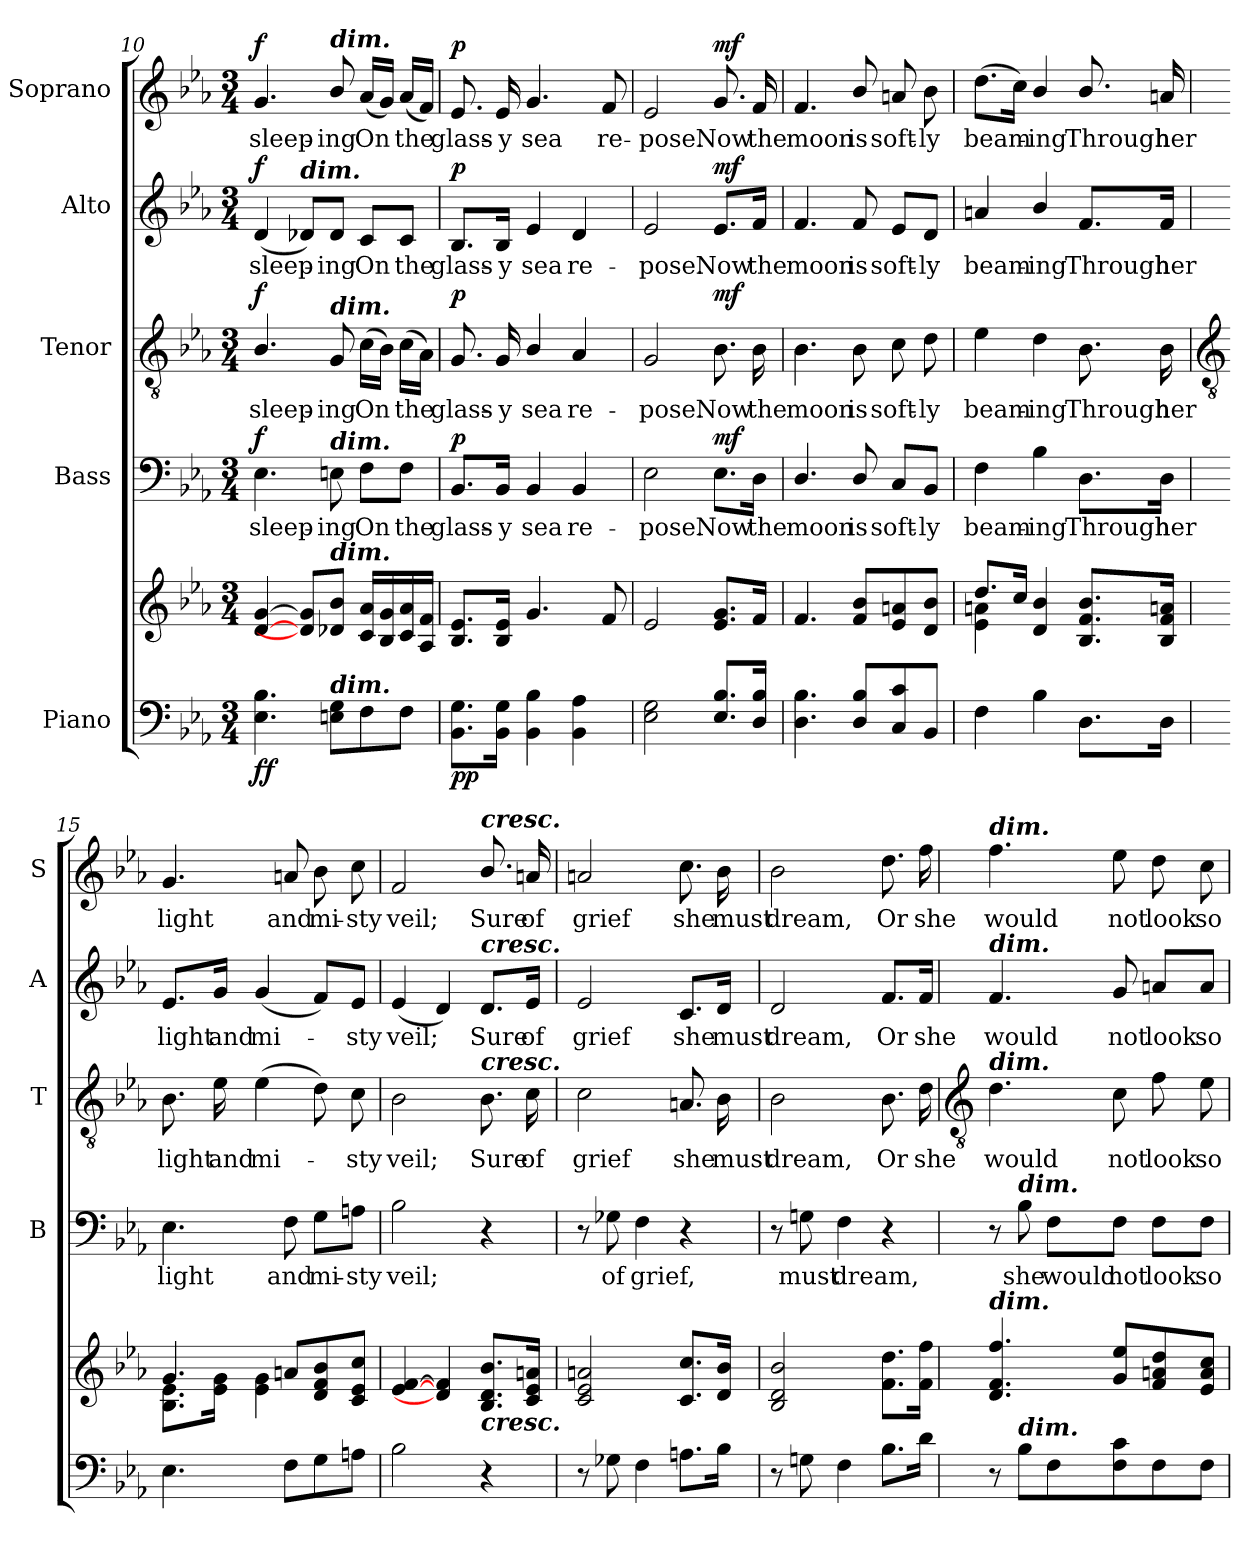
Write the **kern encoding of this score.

**kern	**kern	**dynam	**kern	**text	**dynam	**kern	**text	**dynam	**kern	**text	**dynam	**kern	**text	**dynam
*part5	*part5	*part5	*part4	*part4	*part4	*part3	*part3	*part3	*part2	*part2	*part2	*part1	*part1	*part1
*staff6	*staff5	*staff5/6	*staff4	*staff4	*staff4	*staff3	*staff3	*staff3	*staff2	*staff2	*staff2	*staff1	*staff1	*staff1
*I"Piano	*	*	*I"Bass	*	*	*I"Tenor	*	*	*I"Alto	*	*	*I"Soprano	*	*
*	*	*	*I'B	*	*	*I'T	*	*	*I'A	*	*	*I'S	*	*
!!LO:LB:g=z
*clefF4	*clefG2	*	*clefF4	*	*	*clefGv2	*	*	*clefG2	*	*	*clefG2	*	*
*k[b-e-a-]	*k[b-e-a-]	*	*k[b-e-a-]	*	*	*k[b-e-a-]	*	*	*k[b-e-a-]	*	*	*k[b-e-a-]	*	*
*E-:	*E-:	*	*E-:	*	*	*E-:	*	*	*E-:	*	*	*E-:	*	*
*M3/4	*M3/4	*	*M3/4	*	*	*M3/4	*	*	*M3/4	*	*	*M3/4	*	*
=10	=10	=10	=10	=10	=10	=10	=10	=10	=10	=10	=10	=10	=10	=10
*	*^	*	*	*	*	*	*	*	*	*	*	*	*	*
!	!	!LO:N:vis=1	!LO:DY:b=2	!	!LO:LY:b	!	!	!LO:LY:b	!	!	!LO:LY:b	!	!	!LO:LY:b	!
!	!	!	!LO:DY:n=1:b	!	!	!LO:DY:b	!	!	!LO:DY:b	!	!	!LO:DY:b	!	!	!LO:DY:b
4.E- 4.B-	[4d [4g	2.ryy	f f	4.E-	sleep-	f	4.B-/	sleep-	f	(<4d	sleep-	f	4.g	sleep-	f
!	!	!	!	!	!	!	!	!	!	!LO:TX:a:Bi:t=dim.	!	!	!	!	!
.	8d-] 8g]L	.	.	.	.	.	.	.	.	8d-X/L)	.	.	.	.	.
!	!	!	!	!	!	!	!	!	!	!	!	!	!LO:TX:a:Bi:t=dim.	!	!
!	!	!	!	!	!	!	!LO:TX:a:Bi:t=dim.	!	!	!	!	!	!	!	!
!	!	!	!	!LO:TX:a:Bi:t=dim.	!	!	!	!	!	!	!	!	!	!	!
!	!LO:TX:a:Bi:t=dim.	!	!	!	!	!	!	!	!	!	!	!	!	!	!
!LO:TX:a:Bi:t=dim.	!	!	!	!	!	!	!	!	!	!	!	!	!	!	!
!	!	!	!	!	!LO:LY:b	!	!	!LO:LY:b	!	!	!LO:LY:b	!	!	!LO:LY:b	!
8En 8GL	8d-/ 8b-/J	.	.	8En	-ing	.	8G	-ing	.	8d-/J	ing	.	8b-/	-ing	.
!	!	!	!	!	!LO:LY:b	!	!	!LO:LY:b	!	!	!LO:LY:b	!	!	!LO:LY:b	!
8F	16c 16a-LL	.	.	8F\L	On	.	(>16cLL	On	.	8c/L	On	.	(<16a-LL	On	.
.	16B- 16g	.	.	.	.	.	16B-JJ)	.	.	.	.	.	16gJJ)	.	.
!	!	!	!	!	!LO:LY:b	!	!	!LO:LY:b	!	!	!LO:LY:b	!	!	!LO:LY:b	!
8FJ	16c 16a-	.	.	8F\J	the	.	(>16cLL	the	.	8c/J	the	.	(<16a-LL	the	.
.	16A- 16fJJ	.	.	.	.	.	16A-JJ)	.	.	.	.	.	16fJJ)	.	.
=11	=11	=11	=11	=11	=11	=11	=11	=11	=11	=11	=11	=11	=11	=11	=11
!	!	!LO:N:vis=1	!LO:DY:b=2	!	!LO:LY:b	!	!	!LO:LY:b	!	!	!LO:LY:b	!	!	!LO:LY:b	!
!	!	!	!LO:DY:n=1:b	!	!	!LO:DY:b	!	!	!LO:DY:b	!	!	!LO:DY:b	!	!	!LO:DY:b
8.BB- 8.GL	8.B- 8.e-L	2.ryy	p p	8.BB-/L	glass-	p	8.G	glass-	p	8.B-/L	glass-	p	8.e-	glass-	p
!	!	!	!	!	!LO:LY:b	!	!	!LO:LY:b	!	!	!LO:LY:b	!	!	!LO:LY:b	!
16BB- 16GJ	16B- 16e-J	.	.	16BB-/Jk	-y	.	16G	-y	.	16B-/Jk	-y	.	16e-	-y	.
!	!	!	!	!	!LO:LY:b	!	!	!LO:LY:b	!	!	!LO:LY:b	!	!	!LO:LY:b	!
4BB- 4B-	4.g	.	.	4BB-	sea	.	4B-/	sea	.	4e-	sea	.	4.g	sea	.
!	!	!	!	!	!LO:LY:b	!	!	!LO:LY:b	!	!	!LO:LY:b	!	!	!	!
4BB- 4A-	.	.	.	4BB-	re-	.	4A-	re-	.	4d	re-	.	.	.	.
!	!	!	!	!	!	!	!	!	!	!	!	!	!	!LO:LY:b	!
.	8f	.	.	.	.	.	.	.	.	.	.	.	8f	re-	.
=12	=12	=12	=12	=12	=12	=12	=12	=12	=12	=12	=12	=12	=12	=12	=12
!	!	!LO:N:vis=1	!	!	!LO:LY:b	!	!	!LO:LY:b	!	!	!LO:LY:b	!	!	!LO:LY:b	!
2E- 2G	2e-	2.ryy	.	2E-	-pose.	.	2G	-pose.	.	2e-	-pose.	.	2e-	-pose.	.
!	!	!	!LO:DY:b=2	!	!LO:LY:b	!	!	!LO:LY:b	!	!	!LO:LY:b	!	!	!LO:LY:b	!
!	!	!	!LO:DY:n=1:b	!	!	!LO:DY:b	!	!	!LO:DY:b	!	!	!LO:DY:b	!	!	!LO:DY:b
8.E- 8.B-L	8.e- 8.gL	.	mf mf	8.E-\L	Now	mf	8.B-	Now	mf	8.e-/L	Now	mf	8.g	Now	mf
!	!	!	!	!	!LO:LY:b	!	!	!LO:LY:b	!	!	!LO:LY:b	!	!	!LO:LY:b	!
16D/ 16B-/J	16fJ	.	.	16D\Jk	the	.	16B-	the	.	16f/Jk	the	.	16f	the	.
=13	=13	=13	=13	=13	=13	=13	=13	=13	=13	=13	=13	=13	=13	=13	=13
!	!	!LO:N:vis=1	!	!	!LO:LY:b	!	!	!LO:LY:b	!	!	!LO:LY:b	!	!	!LO:LY:b	!
4.D\ 4.B-\	4.f	2.ryy	.	4.D/	moon	.	4.B-	moon	.	4.f	moon	.	4.f	moon	.
!	!	!	!	!	!LO:LY:b	!	!	!LO:LY:b	!	!	!LO:LY:b	!	!	!LO:LY:b	!
8D/ 8B-/L	8f/ 8b-/L	.	.	8D/	is	.	8B-	is	.	8f	is	.	8b-/	is	.
!	!	!	!	!	!LO:LY:b	!	!	!LO:LY:b	!	!	!LO:LY:b	!	!	!LO:LY:b	!
8C 8c	8e- 8an	.	.	8C/L	soft-	.	8c	soft-	.	8e-/L	soft-	.	8an	soft-	.
!	!	!	!	!	!LO:LY:b	!	!	!LO:LY:b	!	!	!LO:LY:b	!	!	!LO:LY:b	!
8BB-J	8d 8b-J	.	.	8BB-/J	-ly	.	8d	-ly	.	8d/J	-ly	.	8b-	-ly	.
=14	=14	=14	=14	=14	=14	=14	=14	=14	=14	=14	=14	=14	=14	=14	=14
!	!	!	!	!	!LO:LY:b	!	!	!LO:LY:b	!	!	!LO:LY:b	!	!	!LO:LY:b	!
4F	8.dd/L	4e-\ 4an\	.	4F	beam-	.	4e-	beam-	.	4an	beam-	.	(>8.ddL	beam-	.
.	16cc/J	.	.	.	.	.	.	.	.	.	.	.	16ccJ)	.	.
!	!	!	!	!	!LO:LY:b	!	!	!LO:LY:b	!	!	!LO:LY:b	!	!	!LO:LY:b	!
4B-	4d/ 4b-/	4ryy	.	4B-	-ing	.	4d	-ing	.	4b-/	-ing	.	4b-/	ing	.
!	!	!	!	!	!LO:LY:b	!	!	!LO:LY:b	!	!	!LO:LY:b	!	!	!LO:LY:b	!
8.DL	8.B-/ 8.f/ 8.b-/L	4ryy	.	8.D\L	Through	.	8.B-	Through	.	8.f/L	Through	.	8.b-/	Through	.
!	!	!	!	!	!LO:LY:b	!	!	!LO:LY:b	!	!	!LO:LY:b	!	!	!LO:LY:b	!
16DJ	16B- 16f 16anJ	.	.	16D\Jk	her	.	16B-	her	.	16f/Jk	her	.	16an	her	.
!!LO:LB:g=z
=15	=15	=15	=15	=15	=15	=15	=15	=15	=15	=15	=15	=15	=15	=15	=15
*	*	*	*	*	*	*	*clefGv2	*	*	*	*	*	*	*	*
!	!	!	!	!	!LO:LY:b	!	!	!LO:LY:b	!	!	!LO:LY:b	!	!	!LO:LY:b	!
4.E-	4.g	8.B-\ 8.e-\L	.	4.E-	light	.	8.B-	light	.	8.e-/L	light	.	4.g	light	.
!	!	!	!	!	!	!	!	!LO:LY:b	!	!	!LO:LY:b	!	!	!	!
.	.	16e-\ 16g\J	.	.	.	.	16e-	and	.	16g/Jk	and	.	.	.	.
!	!	!	!	!	!	!	!	!LO:LY:b	!	!	!LO:LY:b	!	!	!	!
.	.	4e-\ 4g\	.	.	.	.	(>4e-	mi-	.	(<4g	mi-	.	.	.	.
!	!	!	!	!	!LO:LY:b	!	!	!	!	!	!	!	!	!LO:LY:b	!
8FL	8an/L	.	.	8F	and	.	.	.	.	.	.	.	8an	and	.
!	!	!	!	!	!LO:LY:b	!	!	!	!	!	!	!	!	!LO:LY:b	!
8G	8d/ 8f/ 8b-/	4ryy	.	8G\L	mi-	.	8d)	.	.	8f/L)	.	.	8b-	mi-	.
!	!	!	!	!	!LO:LY:b	!	!	!LO:LY:b	!	!	!LO:LY:b	!	!	!LO:LY:b	!
8AnJ	8c/ 8e-/ 8cc/J	.	.	8An\J	-sty	.	8c	sty	.	8e-/J	sty	.	8cc	-sty	.
=16	=16	=16	=16	=16	=16	=16	=16	=16	=16	=16	=16	=16	=16	=16	=16
!	!	!LO:N:vis=1	!	!	!LO:LY:b	!	!	!LO:LY:b	!	!	!LO:LY:b	!	!	!LO:LY:b	!
2B-	[4e- [4f	2.ryy	.	2B-	veil;	.	2B-	veil;	.	(<4e-	veil;	.	2f	veil;	.
.	4d] 4f]	.	.	.	.	.	.	.	.	4d)	.	.	.	.	.
!	!	!	!	!	!	!	!	!	!	!	!	!	!LO:TX:a:Bi:t=cresc.	!	!
!	!	!	!	!	!	!	!	!	!	!LO:TX:a:Bi:t=cresc.	!	!	!	!	!
!	!	!	!	!	!	!	!LO:TX:a:Bi:t=cresc.	!	!	!	!	!	!	!	!
!	!LO:TX:b:Bi:t=cresc.	!	!	!	!	!	!	!	!	!	!	!	!	!	!
!	!	!	!	!	!	!	!	!LO:LY:b	!	!	!LO:LY:b	!	!	!LO:LY:b	!
4r	8.B-/ 8.d/ 8.b-/L	.	.	4r	.	.	8.B-	Sure	.	8.d/L	Sure	.	8.b-/	Sure	.
!	!	!	!	!	!	!	!	!LO:LY:b	!	!	!LO:LY:b	!	!	!LO:LY:b	!
.	16c 16e- 16anJ	.	.	.	.	.	16c	of	.	16e-/Jk	of	.	16an	of	.
=17	=17	=17	=17	=17	=17	=17	=17	=17	=17	=17	=17	=17	=17	=17	=17
!	!	!LO:N:vis=1	!	!	!	!	!	!LO:LY:b	!	!	!LO:LY:b	!	!	!LO:LY:b	!
8r	2c 2e- 2an	2.ryy	.	8r	.	.	2c	grief	.	2e-	grief	.	2an	grief	.
!	!	!	!	!	!LO:LY:b	!	!	!	!	!	!	!	!	!	!
8G-X	.	.	.	8G-X	of	.	.	.	.	.	.	.	.	.	.
!	!	!	!	!	!LO:LY:b	!	!	!	!	!	!	!	!	!	!
4F	.	.	.	4F	grief,	.	.	.	.	.	.	.	.	.	.
!	!	!	!	!	!	!	!	!LO:LY:b	!	!	!LO:LY:b	!	!	!LO:LY:b	!
8.AnL	8.c 8.ccL	.	.	4r	.	.	8.An	she	.	8.c/L	she	.	8.cc	she	.
!	!	!	!	!	!	!	!	!LO:LY:b	!	!	!LO:LY:b	!	!	!LO:LY:b	!
16B-J	16d 16b-J	.	.	.	.	.	16B-	must	.	16d/Jk	must	.	16b-	must	.
*	*v	*v	*	*	*	*	*	*	*	*	*	*	*	*	*
=18	=18	=18	=18	=18	=18	=18	=18	=18	=18	=18	=18	=18	=18	=18
!	!	!	!	!	!	!	!LO:LY:b	!	!	!LO:LY:b	!	!	!LO:LY:b	!
8r	2B- 2d 2b-	.	8r	.	.	2B-	dream,	.	2d	dream,	.	2b-	dream,	.
!	!	!	!	!LO:LY:b	!	!	!	!	!	!	!	!	!	!
8Gn	.	.	8Gn	must	.	.	.	.	.	.	.	.	.	.
!	!	!	!	!LO:LY:b	!	!	!	!	!	!	!	!	!	!
4F	.	.	4F	dream,	.	.	.	.	.	.	.	.	.	.
!	!	!	!	!	!	!	!LO:LY:b	!	!	!LO:LY:b	!	!	!LO:LY:b	!
8.B-L	8.f 8.ddL	.	4r	.	.	8.B-	Or	.	8.f/L	Or	.	8.dd	Or	.
!	!	!	!	!	!	!	!LO:LY:b	!	!	!LO:LY:b	!	!	!LO:LY:b	!
16dJ	16f 16ffJ	.	.	.	.	16d	she	.	16f/Jk	she	.	16ff	she	.
!!LO:LB:g=z
=19	=19	=19	=19	=19	=19	=19	=19	=19	=19	=19	=19	=19	=19	=19
*	*	*	*	*	*	*clefGv2	*	*	*	*	*	*	*	*
*	*^	*	*	*	*	*	*	*	*	*	*	*	*	*
!	!	!	!	!	!	!	!	!	!	!	!	!	!LO:TX:a:Bi:t=dim.	!	!
!	!	!	!	!	!	!	!	!	!	!LO:TX:a:Bi:t=dim.	!	!	!	!	!
!	!	!	!	!	!	!	!LO:TX:a:Bi:t=dim.	!	!	!	!	!	!	!	!
!	!LO:TX:a:Bi:t=dim.	!	!	!	!	!	!	!	!	!	!	!	!	!	!
!	!	!LO:N:vis=1	!	!	!	!	!	!LO:LY:b	!	!	!LO:LY:b	!	!	!LO:LY:b	!
8r	4.d 4.f 4.ff	2.ryy	.	8r	.	.	4.d	would	.	4.f	would	.	4.ff	would	.
!	!	!	!	!LO:TX:a:Bi:t=dim.	!	!	!	!	!	!	!	!	!	!	!
!LO:TX:a:Bi:t=dim.	!	!	!	!	!	!	!	!	!	!	!	!	!	!	!
!	!	!	!	!	!LO:LY:b	!	!	!	!	!	!	!	!	!	!
8B-L	.	.	.	8B-	she	.	.	.	.	.	.	.	.	.	.
!	!	!	!	!	!LO:LY:b	!	!	!	!	!	!	!	!	!	!
8F	.	.	.	8F\L	would	.	.	.	.	.	.	.	.	.	.
!	!	!	!	!	!LO:LY:b	!	!	!LO:LY:b	!	!	!LO:LY:b	!	!	!LO:LY:b	!
8F 8c	8g 8ee-L	.	.	8F\J	not	.	8c	not	.	8g	not	.	8ee-	not	.
!	!	!	!	!	!LO:LY:b	!	!	!LO:LY:b	!	!	!LO:LY:b	!	!	!LO:LY:b	!
8F	8f 8an 8dd	.	.	8F\L	look	.	8f	look	.	8an/L	look	.	8dd	look	.
!	!	!	!	!	!LO:LY:b	!	!	!LO:LY:b	!	!	!LO:LY:b	!	!	!LO:LY:b	!
8FJ	8e- 8a 8ccJ	.	.	8F\J	so	.	8e-	so	.	8a/J	so	.	8cc	so	.
*	*v	*v	*	*	*	*	*	*	*	*	*	*	*	*	*
=	=	=	=	=	=	=	=	=	=	=	=	=	=	=
*-	*-	*-	*-	*-	*-	*-	*-	*-	*-	*-	*-	*-	*-	*-
